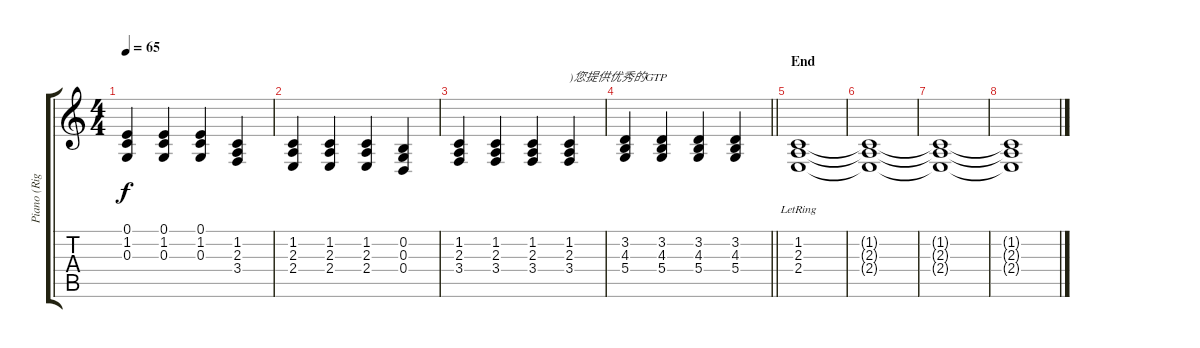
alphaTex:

\track ("Piano (Right Hand)" "Piano (Rig") {instrument brightacousticpiano}
\staff {score tabs}
\tuning (E4 B3 G3 D3 A2 E2) {hide}
\ts (4 4)
\tempo 65
\clef g2
\ks c
(0.1 1.2 0.3).4{dy f} (0.1 1.2 0.3).4 (0.1 1.2 0.3).4 (1.2 2.3 3.4).4 |
(1.2 2.3 2.4).4 (1.2 2.3 2.4).4 (1.2 2.3 2.4).4 (0.2 0.3 0.4).4 |
(1.2 2.3 3.4).4 (1.2 2.3 3.4).4 (1.2 2.3 3.4).4 (1.2 2.3 3.4).4{txt ")您提供优秀的GTP"} |
\barLineRight lightlight
(3.2 4.3 5.4).4 (3.2 4.3 5.4).4 (3.2 4.3 5.4).4 (3.2 4.3 5.4).4 |
\section ("" "End")
(1.2{lr} 2.3{lr} 2.4{lr}).1 |
(1.2{t} 2.3{t} 2.4{t}).1 |
(1.2{t} 2.3{t} 2.4{t}).1 |
(1.2{t} 2.3{t} 2.4{t}).1
